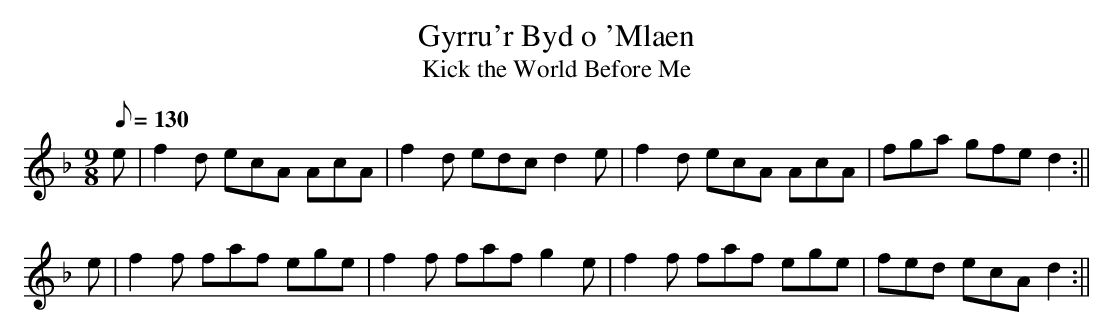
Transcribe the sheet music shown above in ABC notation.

X:1
T:Gyrru'r Byd o 'Mlaen
T:Kick the World Before Me
M:9/8
L:1/8
Q:130
K:Dm
e|f2d ecA AcA|f2d edc d2e|f2d ecA AcA|fga gfe d2:||
e|f2f faf ege|f2f faf g2e|f2f faf ege|fed ecA d2:||
